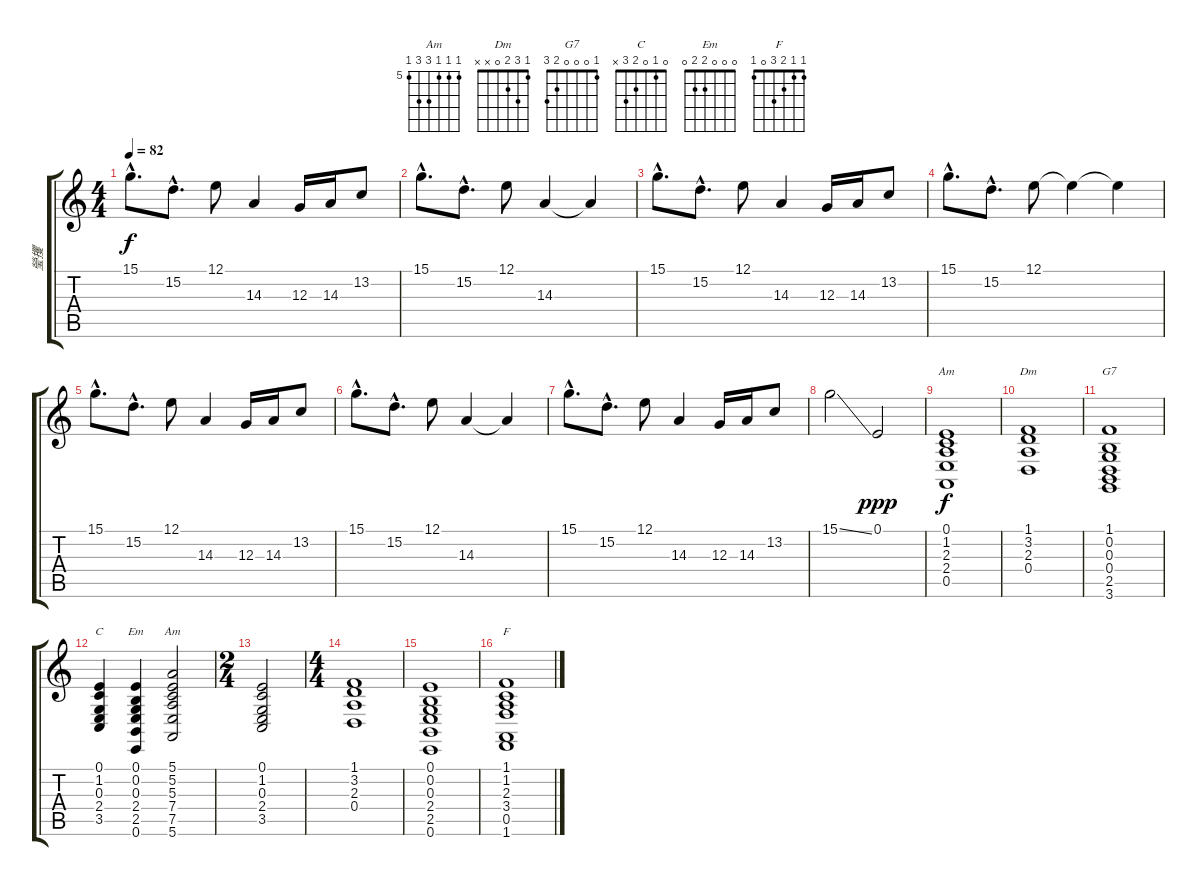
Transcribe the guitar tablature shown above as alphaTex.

\track ("瑩攫" "瑩攫") {instrument choiraahs}
\staff {score tabs}
\tuning (E4 B3 G3 D3 A2 E2) {hide}
\chord ("Am" 0 1 2 2 0 x)
\chord ("Dm" 1 3 2 0 x x)
\chord ("G7" 1 0 0 0 2 3)
\chord ("C" 0 1 0 2 3 x)
\chord ("Em" 0 0 0 2 2 0)
\chord ("Am" 5 5 5 7 7 5) {firstfret 5}
\chord ("F" 1 1 2 3 0 1)
\ts (4 4)
\tempo 82
\clef g2
\ks c
15.1{hac}.8{d dy f instrument choiraahs} 15.2{hac}.8{d} 12.1.8 14.3.4 12.3.16 14.3.16 13.2.8 |
15.1{hac}.8{d} 15.2{hac}.8{d} 12.1.8 14.3.4 14.3{t}.4 |
15.1{hac}.8{d} 15.2{hac}.8{d} 12.1.8 14.3.4 12.3.16 14.3.16 13.2.8 |
15.1{hac}.8{d} 15.2{hac}.8{d} 12.1.8 12.1{t}.4 12.1{t}.4 |
15.1{hac}.8{d} 15.2{hac}.8{d} 12.1.8 14.3.4 12.3.16 14.3.16 13.2.8 |
15.1{hac}.8{d} 15.2{hac}.8{d} 12.1.8 14.3.4 14.3{t}.4 |
15.1{hac}.8{d} 15.2{hac}.8{d} 12.1.8 14.3.4 12.3.16 14.3.16 13.2.8 |
15.1{ss}.2 0.1.2{dy ppp} |
(0.1 1.2 2.3 2.4 0.5).1{ch "Am" dy f volume 8 instrument synthvoice} |
(1.1 3.2 2.3 0.4).1{ch "Dm"} |
(1.1 0.2 0.3 0.4 2.5 3.6).1{ch "G7"} |
(0.1 1.2 0.3 2.4 3.5).4{ch "C"} (0.1 0.2 0.3 2.4 2.5 0.6).4{ch "Em"} (5.1 5.2 5.3 7.4 7.5 5.6).2{ch "Am"} |
\ts (2 4)
(0.1 1.2 0.3 2.4 3.5).2 |
\ts (4 4)
(1.1 3.2 2.3 0.4).1 |
(0.1 0.2 0.3 2.4 2.5 0.6).1 |
(1.1 1.2 2.3 3.4 0.5 1.6).1{ch "F"}
